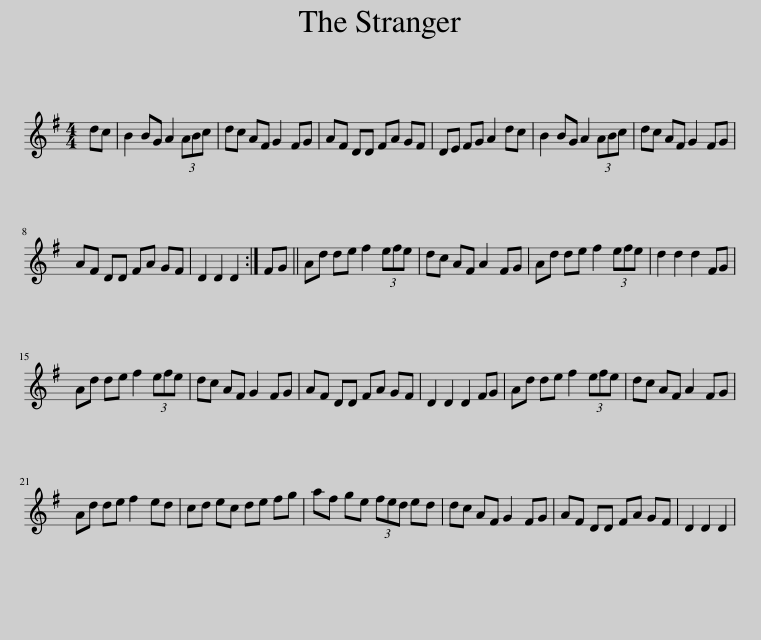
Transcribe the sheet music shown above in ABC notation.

X:1
L:1/8
M:4/4
I:linebreak $
K:G
V:1 treble
V:1
 dc | B2 BG A2 (3ABc | dc AF G2 FG | AF DD FA GF | DE FG A2 dc | %5
 B2 BG A2 (3ABc | dc AF G2 FG |$ AF DD FA GF | D2 D2 D2 :| FG || %10
 Ad de f2 (3efe | dc AF A2 FG | Ad de f2 (3efe | d2 d2 d2 FG |$ Ad de f2 (3efe | %15
 dc AF G2 FG | AF DD FA GF | D2 D2 D2 FG | Ad de f2 (3efe | dc AF A2 FG |$ %20
 Ad de f2 ed | cd ec de fg | af ge (3fed ed | dc AF G2 FG | AF DD FA GF | %25
 D2 D2 D2 | %26
